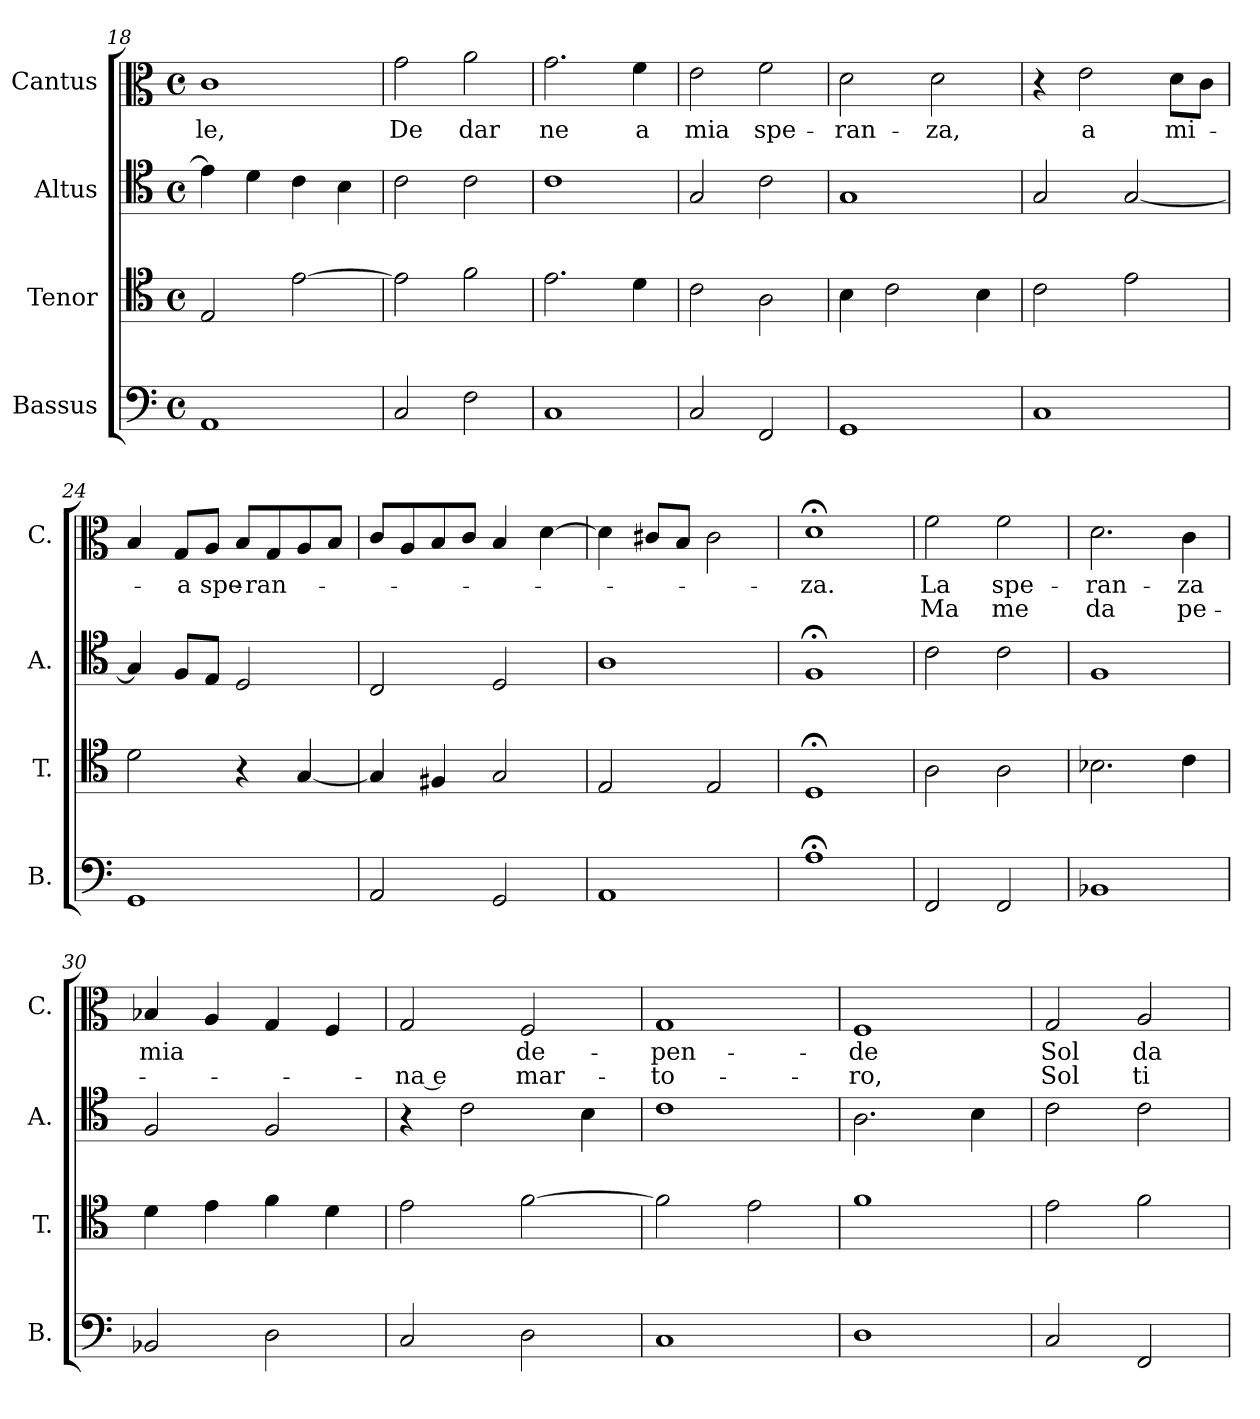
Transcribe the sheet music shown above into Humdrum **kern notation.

**kern	**kern	**kern	**kern	**text	**text
*part4	*part3	*part2	*part1	*part1	*part1
*staff4	*staff3	*staff2	*staff1	*staff1	*staff1
*I"Bassus	*I"Tenor	*I"Altus	*I"Cantus	*	*
*I'B.	*I'T.	*I'A.	*I'C.	*	*
*clefF4	*clefC4	*clefC4	*clefC3	*	*
*k[]	*k[]	*k[]	*k[]	*	*
*M4/4	*M4/4	*M4/4	*M4/4	*	*
*met(c)	*met(c)	*met(c)	*met(c)	*	*
=18	=18	=18	=18	=18	=18
!	!	!	!	!LO:LY:b	!
1AA	2E/	4e\]	1c	-le,	.
.	.	4d\	.	.	.
.	[2e\	4c\	.	.	.
.	.	4B\	.	.	.
=19	=19	=19	=19	=19	=19
!	!	!	!	!LO:LY:b	!
2C/	2e\]	2c\	2g\	De	.
!	!	!	!	!LO:LY:b	!
2F\	2f\	2c\	2a\	dar	.
=20	=20	=20	=20	=20	=20
!	!	!	!	!LO:LY:b	!
1C	2.e\	1c	2.g\	-ne	.
!	!	!	!	!LO:LY:b	!
.	4d\	.	4f\	a	.
=21	=21	=21	=21	=21	=21
!	!	!	!	!LO:LY:b	!
2C/	2c\	2G/	2e\	mia	.
!	!	!	!	!LO:LY:b	!
2FF/	2A\	2c\	2f\	spe-	.
!!LO:PB:g=z
=22	=22	=22	=22	=22	=22
!	!	!	!	!LO:LY:b	!
1GG	4B\	1G	2d\	-ran-	.
.	2c\	.	.	.	.
!	!	!	!	!LO:LY:b	!
.	.	.	2d\	-za,	.
.	4B\	.	.	.	.
=23	=23	=23	=23	=23	=23
1C	2c\	2G/	4r	.	.
!	!	!	!	!LO:LY:b	!
.	.	.	2e\	a	.
.	2e\	[2G/	.	.	.
!	!	!	!	!LO:LY:b	!
.	.	.	8d\L	mi-	.
.	.	.	8c\J	.	.
=24	=24	=24	=24	=24	=24
1GG	2d\	4G/]	4B/	.	.
!	!	!	!	!LO:LY:b	!
.	.	8F/L	8G/L	-a	.
!	!	!	!	!LO:LY:b	!
.	.	8E/J	8A/J	spe-	.
.	4r	2D/	8B/L	.	.
!	!	!	!	!LO:LY:b	!
.	.	.	8G/	-ran-	.
.	[4G/	.	8A/	.	.
.	.	.	8B/J	.	.
=25	=25	=25	=25	=25	=25
2AA/	4G/]	2C/	8c/L	.	.
.	.	.	8A/	.	.
.	4F#X/	.	8B/	.	.
.	.	.	8c/J	.	.
2GG/	2G/	2D/	4B/	.	.
.	.	.	[4d\	.	.
=26	=26	=26	=26	=26	=26
1AA	2E/	1A	4d\]	.	.
.	.	.	8c#X/L	.	.
.	.	.	8B/J	.	.
.	2E/	.	2c#\	.	.
=27	=27	=27	=27	=27	=27
!	!	!	!	!LO:LY:b	!
1A;<	1D;<	1F;<	1d;<	-za.	.
=28	=28	=28	=28	=28	=28
!	!	!	!	!LO:LY:b	!LO:LY:b
2FF/	2A\	2c\	2f\	La	Ma
!	!	!	!	!LO:LY:b	!LO:LY:b
2FF/	2A\	2c\	2f\	spe-	me
=29	=29	=29	=29	=29	=29
!	!	!	!	!LO:LY:b	!LO:LY:b
1BB-X	2.B-X\	1F	2.d\	-ran-	da
!	!	!	!	!LO:LY:b	!LO:LY:b
.	4c\	.	4c\	-za	pe-
=30	=30	=30	=30	=30	=30
!	!	!	!	!LO:LY:b	!
2BB-X/	4d\	2F/	4B-X/	-mia	.
.	4e\	.	4A/	.	.
2D\	4f\	2F/	4G/	.	.
.	4d\	.	4F/	.	.
!!LO:LB:g=z
=31	=31	=31	=31	=31	=31
!	!	!	!	!	!LO:LY:b
2C/	2e\	4r	2G/	.	-na e
.	.	2c\	.	.	.
!	!	!	!	!LO:LY:b	!LO:LY:b
2D\	[2f\	.	2F/	de-	mar-
.	.	4B\	.	.	.
=32	=32	=32	=32	=32	=32
!	!	!	!	!LO:LY:b	!LO:LY:b
1C	2f\]	1c	1G	-pen-	-to-
.	2e\	.	.	.	.
=33	=33	=33	=33	=33	=33
!	!	!	!	!LO:LY:b	!LO:LY:b
1D	1f	2.A\	1F	-de	-ro,
.	.	4B\	.	.	.
=34	=34	=34	=34	=34	=34
!	!	!	!	!LO:LY:b	!LO:LY:b
2C/	2e\	2c\	2G/	Sol	Sol
!	!	!	!	!LO:LY:b	!LO:LY:b
2FF/	2f\	2c\	2A/	da	ti-
=	=	=	=	=	=
*-	*-	*-	*-	*-	*-
